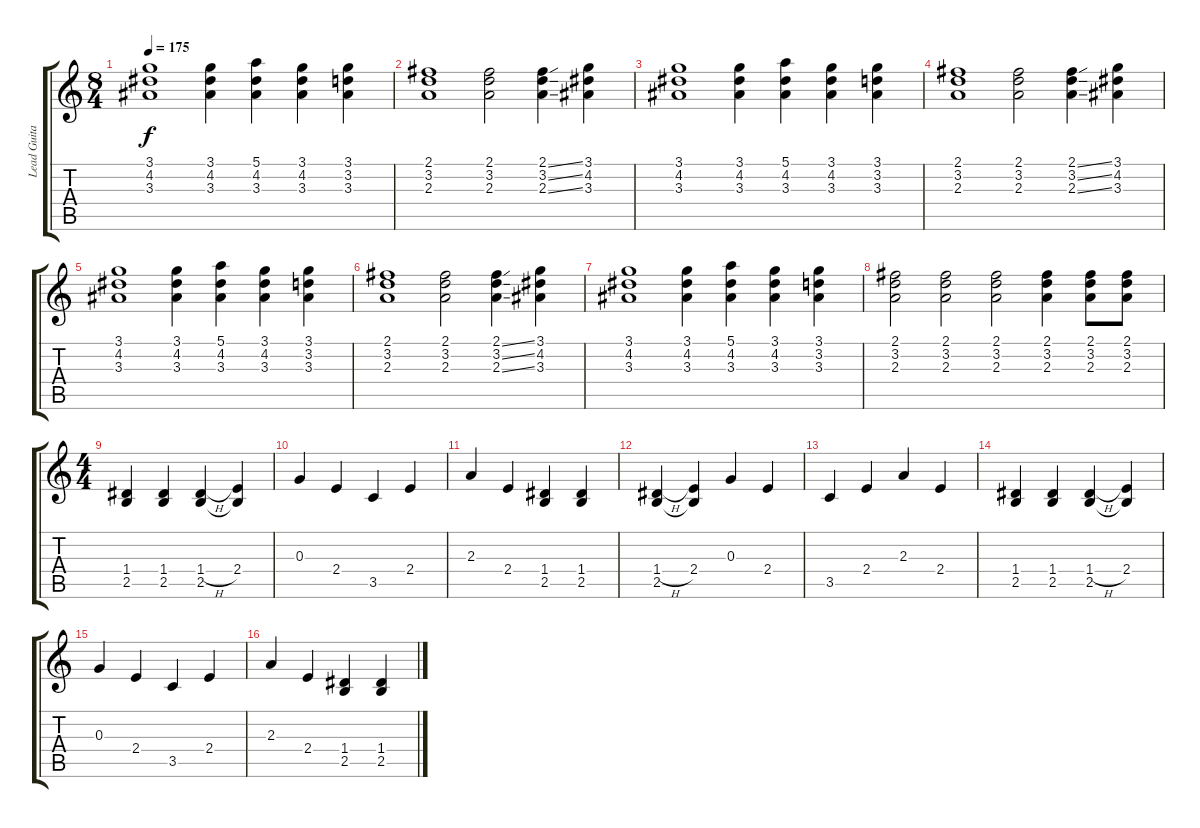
\track ("Lead Guitar" "Lead Guita") {instrument acousticguitarsteel}
\staff {score tabs}
\tuning (E4 B3 G3 D3 A2 E2) {hide}
\ts (8 4)
\tempo 175
\clef g2
\ks c
(3.1 4.2 3.3).1{dy f} (3.1 4.2 3.3).4 (5.1 4.2 3.3).4 (3.1 4.2 3.3).4 (3.1 3.2 3.3).4 |
(2.1 3.2 2.3).1 (2.1 3.2 2.3).2 (2.1{ss} 3.2{ss} 2.3{ss}).4 (3.1 4.2 3.3).4 |
(3.1 4.2 3.3).1 (3.1 4.2 3.3).4 (5.1 4.2 3.3).4 (3.1 4.2 3.3).4 (3.1 3.2 3.3).4 |
(2.1 3.2 2.3).1 (2.1 3.2 2.3).2 (2.1{ss} 3.2{ss} 2.3{ss}).4 (3.1 4.2 3.3).4 |
(3.1 4.2 3.3).1 (3.1 4.2 3.3).4 (5.1 4.2 3.3).4 (3.1 4.2 3.3).4 (3.1 3.2 3.3).4 |
(2.1 3.2 2.3).1 (2.1 3.2 2.3).2 (2.1{ss} 3.2{ss} 2.3{ss}).4 (3.1 4.2 3.3).4 |
(3.1 4.2 3.3).1 (3.1 4.2 3.3).4 (5.1 4.2 3.3).4 (3.1 4.2 3.3).4 (3.1 3.2 3.3).4 |
(2.1 3.2 2.3).2 (2.1 3.2 2.3).2 (2.1 3.2 2.3).2 (2.1 3.2 2.3).4 (2.1 3.2 2.3).8 (2.1 3.2 2.3).8 |
\ts (4 4)
(1.4 2.5).4{instrument acousticguitarsteel} (1.4 2.5).4 (1.4{h} 2.5).4 (2.4 2.5{t}).4 |
0.3.4 2.4.4 3.5.4 2.4.4 |
2.3.4 2.4.4 (1.4 2.5).4 (1.4 2.5).4 |
(1.4{h} 2.5).4 (2.4 2.5{t}).4 0.3.4 2.4.4 |
3.5.4 2.4.4 2.3.4 2.4.4 |
(1.4 2.5).4 (1.4 2.5).4 (1.4{h} 2.5).4 (2.4 2.5{t}).4 |
0.3.4 2.4.4 3.5.4 2.4.4 |
2.3.4 2.4.4 (1.4 2.5).4 (1.4 2.5).4
